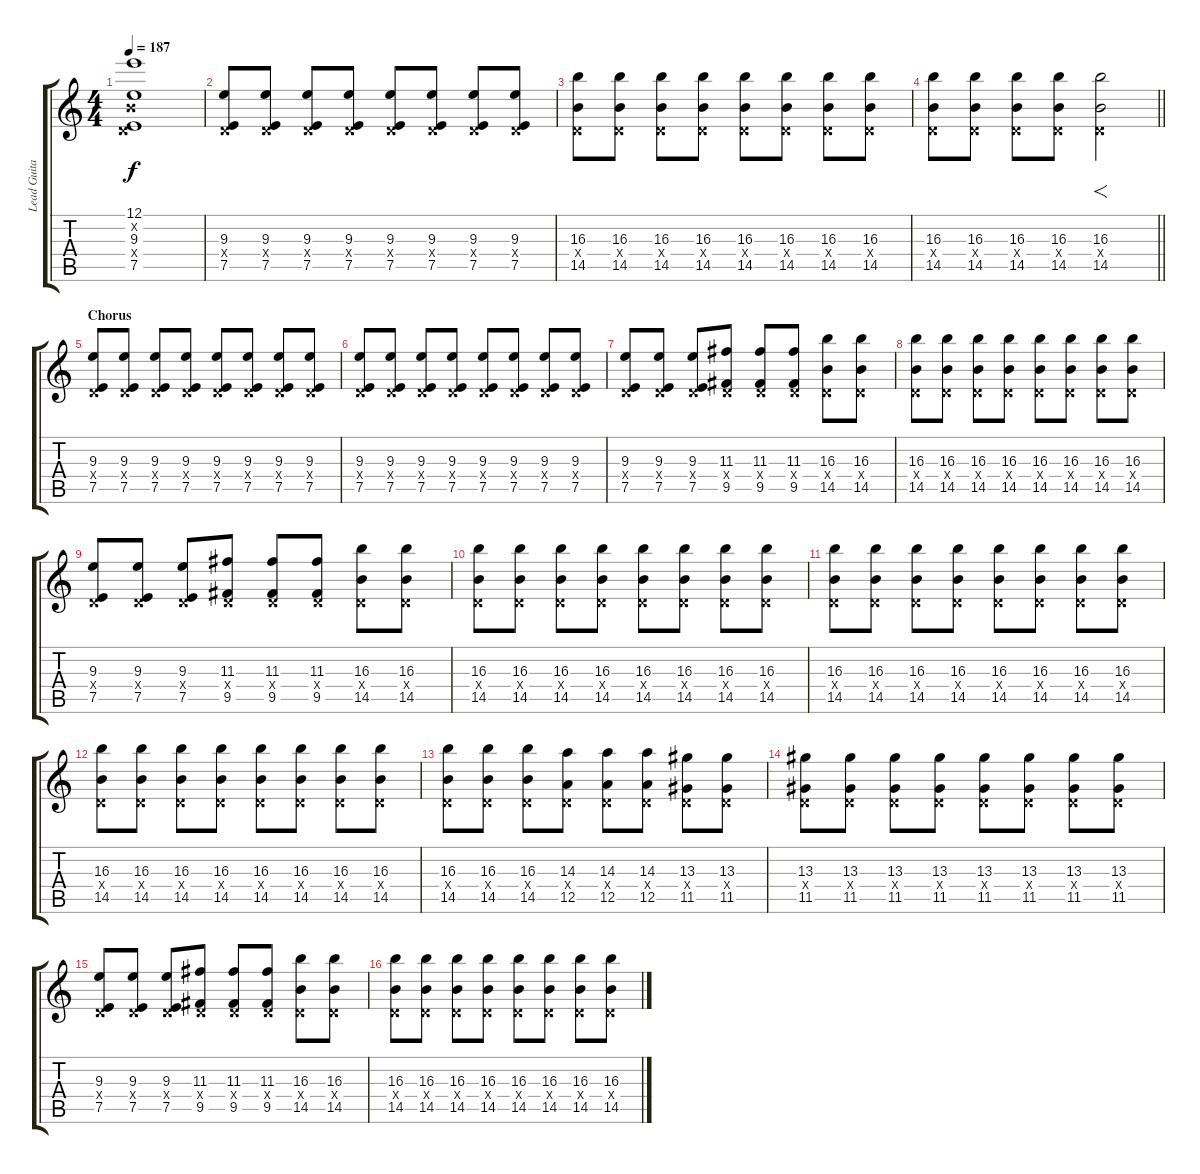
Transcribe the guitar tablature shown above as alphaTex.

\track ("Lead Guitar" "Lead Guita") {instrument overdrivenguitar}
\staff {score tabs}
\tuning (E4 B3 G3 D3 A2 E2) {hide}
\ts (4 4)
\tempo 187
\clef g2
\ks c
(12.1 0.2{x} 9.3 0.4{x} 7.5).1{dy f} |
(9.3 0.4{x} 7.5).8 (9.3 0.4{x} 7.5).8 (9.3 0.4{x} 7.5).8 (9.3 0.4{x} 7.5).8 (9.3 0.4{x} 7.5).8 (9.3 0.4{x} 7.5).8 (9.3 0.4{x} 7.5).8 (9.3 0.4{x} 7.5).8 |
(16.3 0.4{x} 14.5).8 (16.3 0.4{x} 14.5).8 (16.3 0.4{x} 14.5).8 (16.3 0.4{x} 14.5).8 (16.3 0.4{x} 14.5).8 (16.3 0.4{x} 14.5).8 (16.3 0.4{x} 14.5).8 (16.3 0.4{x} 14.5).8 |
\barLineRight lightlight
(16.3 0.4{x} 14.5).8 (16.3 0.4{x} 14.5).8 (16.3 0.4{x} 14.5).8 (16.3 0.4{x} 14.5).8 (16.3 0.4{x} 14.5).2{f} |
\section ("" "Chorus")
(9.3 0.4{x} 7.5).8 (9.3 0.4{x} 7.5).8 (9.3 0.4{x} 7.5).8 (9.3 0.4{x} 7.5).8 (9.3 0.4{x} 7.5).8 (9.3 0.4{x} 7.5).8 (9.3 0.4{x} 7.5).8 (9.3 0.4{x} 7.5).8 |
(9.3 0.4{x} 7.5).8 (9.3 0.4{x} 7.5).8 (9.3 0.4{x} 7.5).8 (9.3 0.4{x} 7.5).8 (9.3 0.4{x} 7.5).8 (9.3 0.4{x} 7.5).8 (9.3 0.4{x} 7.5).8 (9.3 0.4{x} 7.5).8 |
(9.3 0.4{x} 7.5).8 (9.3 0.4{x} 7.5).8 (9.3 0.4{x} 7.5).8 (11.3 0.4{x} 9.5).8 (11.3 0.4{x} 9.5).8 (11.3 0.4{x} 9.5).8 (16.3 0.4{x} 14.5).8 (16.3 0.4{x} 14.5).8 |
(16.3 0.4{x} 14.5).8 (16.3 0.4{x} 14.5).8 (16.3 0.4{x} 14.5).8 (16.3 0.4{x} 14.5).8 (16.3 0.4{x} 14.5).8 (16.3 0.4{x} 14.5).8 (16.3 0.4{x} 14.5).8 (16.3 0.4{x} 14.5).8 |
(9.3 0.4{x} 7.5).8 (9.3 0.4{x} 7.5).8 (9.3 0.4{x} 7.5).8 (11.3 0.4{x} 9.5).8 (11.3 0.4{x} 9.5).8 (11.3 0.4{x} 9.5).8 (16.3 0.4{x} 14.5).8 (16.3 0.4{x} 14.5).8 |
(16.3 0.4{x} 14.5).8 (16.3 0.4{x} 14.5).8 (16.3 0.4{x} 14.5).8 (16.3 0.4{x} 14.5).8 (16.3 0.4{x} 14.5).8 (16.3 0.4{x} 14.5).8 (16.3 0.4{x} 14.5).8 (16.3 0.4{x} 14.5).8 |
(16.3 0.4{x} 14.5).8 (16.3 0.4{x} 14.5).8 (16.3 0.4{x} 14.5).8 (16.3 0.4{x} 14.5).8 (16.3 0.4{x} 14.5).8 (16.3 0.4{x} 14.5).8 (16.3 0.4{x} 14.5).8 (16.3 0.4{x} 14.5).8 |
(16.3 0.4{x} 14.5).8 (16.3 0.4{x} 14.5).8 (16.3 0.4{x} 14.5).8 (16.3 0.4{x} 14.5).8 (16.3 0.4{x} 14.5).8 (16.3 0.4{x} 14.5).8 (16.3 0.4{x} 14.5).8 (16.3 0.4{x} 14.5).8 |
(16.3 0.4{x} 14.5).8 (16.3 0.4{x} 14.5).8 (16.3 0.4{x} 14.5).8 (14.3 0.4{x} 12.5).8 (14.3 0.4{x} 12.5).8 (14.3 0.4{x} 12.5).8 (13.3 0.4{x} 11.5).8 (13.3 0.4{x} 11.5).8 |
(13.3 0.4{x} 11.5).8 (13.3 0.4{x} 11.5).8 (13.3 0.4{x} 11.5).8 (13.3 0.4{x} 11.5).8 (13.3 0.4{x} 11.5).8 (13.3 0.4{x} 11.5).8 (13.3 0.4{x} 11.5).8 (13.3 0.4{x} 11.5).8 |
(9.3 0.4{x} 7.5).8 (9.3 0.4{x} 7.5).8 (9.3 0.4{x} 7.5).8 (11.3 0.4{x} 9.5).8 (11.3 0.4{x} 9.5).8 (11.3 0.4{x} 9.5).8 (16.3 0.4{x} 14.5).8 (16.3 0.4{x} 14.5).8 |
(16.3 0.4{x} 14.5).8 (16.3 0.4{x} 14.5).8 (16.3 0.4{x} 14.5).8 (16.3 0.4{x} 14.5).8 (16.3 0.4{x} 14.5).8 (16.3 0.4{x} 14.5).8 (16.3 0.4{x} 14.5).8 (16.3 0.4{x} 14.5).8
